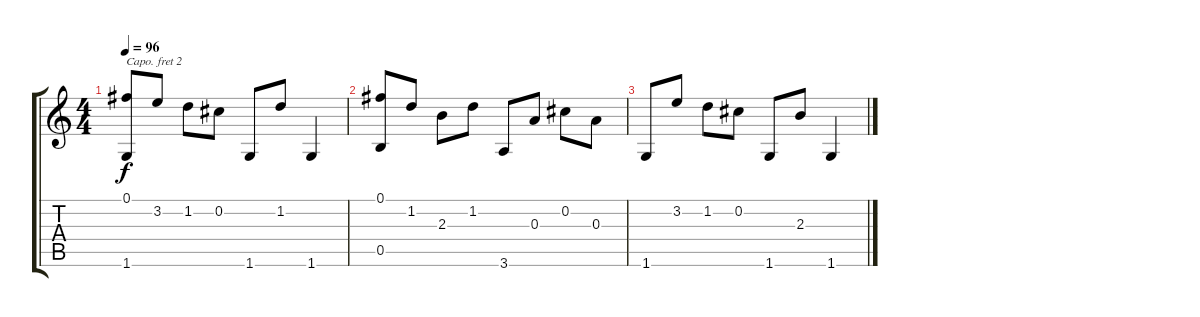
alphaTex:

\track "" {instrument acousticguitarnylon}
\staff {score tabs}
\capo 2
\tuning (E4 B3 G3 D3 A2 E2) {hide}
\ts (4 4)
\tempo 96
\clef g2
\ks c
(0.1 1.6).8{dy f} 3.2.8 1.2.8 0.2.8 1.6.8 1.2.8 1.6.4 |
(0.1 0.5).8 1.2.8 2.3.8 1.2.8 3.6.8 0.3.8 0.2.8 0.3.8 |
1.6.8 3.2.8 1.2.8 0.2.8 1.6.8 2.3.8 1.6.4
